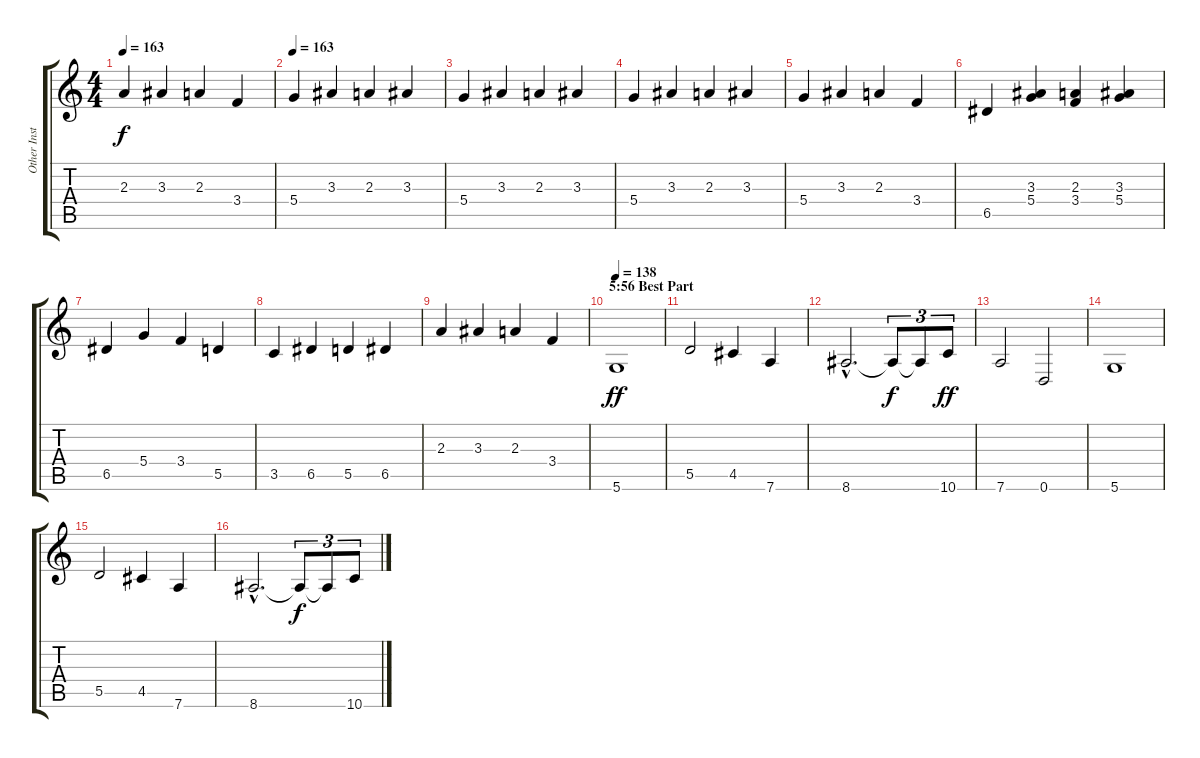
\track ("Other Inst." "Other Inst") {instrument acousticguitarnylon}
\staff {score tabs}
\tuning (E4 B3 G3 D3 A2 D2) {hide}
\ts (4 4)
\tempo 163
\clef g2
\ks c
2.3.4{dy f} 3.3.4 2.3.4 3.4.4 |
\tempo 163
5.4.4{volume 15 instrument acousticguitarnylon} 3.3.4 2.3.4 3.3.4 |
5.4.4 3.3.4 2.3.4 3.3.4 |
5.4.4 3.3.4 2.3.4 3.3.4 |
5.4.4 3.3.4 2.3.4 3.4.4 |
6.5.4 (3.3 5.4).4 (2.3 3.4).4 (3.3 5.4).4 |
6.5.4 5.4.4 3.4.4 5.5.4 |
3.5.4 6.5.4 5.5.4 6.5.4 |
2.3.4 3.3.4 2.3.4 3.4.4 |
\section ("" "5:56 Best Part")
\tempo 138
5.6.1{dy ff volume 13 instrument contrabass} |
5.5.2 4.5.4 7.6.4 |
8.6{hac}.2{d} 8.6{t}.8{tu (3 2) dy f} 8.6{t}.8{tu (3 2)} 10.6.8{tu (3 2) dy ff} |
7.6.2 0.6.2 |
5.6.1{volume 12 instrument contrabass} |
5.5.2 4.5.4 7.6.4 |
8.6{hac}.2{d} 8.6{t}.8{tu (3 2) dy f} 8.6{t}.8{tu (3 2)} 10.6.8{tu (3 2)}
